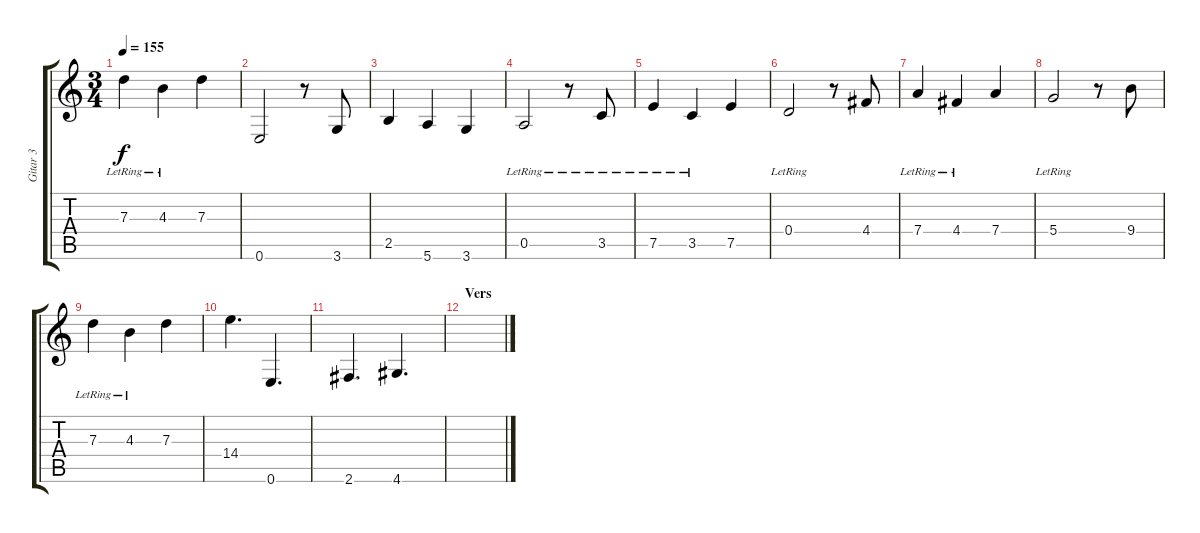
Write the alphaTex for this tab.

\track ("Gitar 3" "Gitar 3") {instrument distortionguitar}
\staff {score tabs}
\tuning (E4 B3 G3 D3 A2 E2) {hide}
\ts (3 4)
\tempo 155
\clef g2
\ks c
7.3{lr}.4{dy f} 4.3{lr}.4 7.3.4 |
0.6.2 r.8 3.6.8 |
2.5.4 5.6.4 3.6.4 |
0.5{lr}.2 r.8 3.5{lr}.8 |
7.5{lr}.4 3.5{lr}.4 7.5.4 |
0.4{lr}.2 r.8 4.4.8 |
7.4{lr}.4 4.4{lr}.4 7.4.4 |
5.4{lr}.2 r.8 9.4.8 |
7.3{lr}.4 4.3{lr}.4 7.3.4 |
14.4.4{d} 0.6.4{d} |
2.6.4{d} 4.6.4{d} |
\section ("" "Vers")
